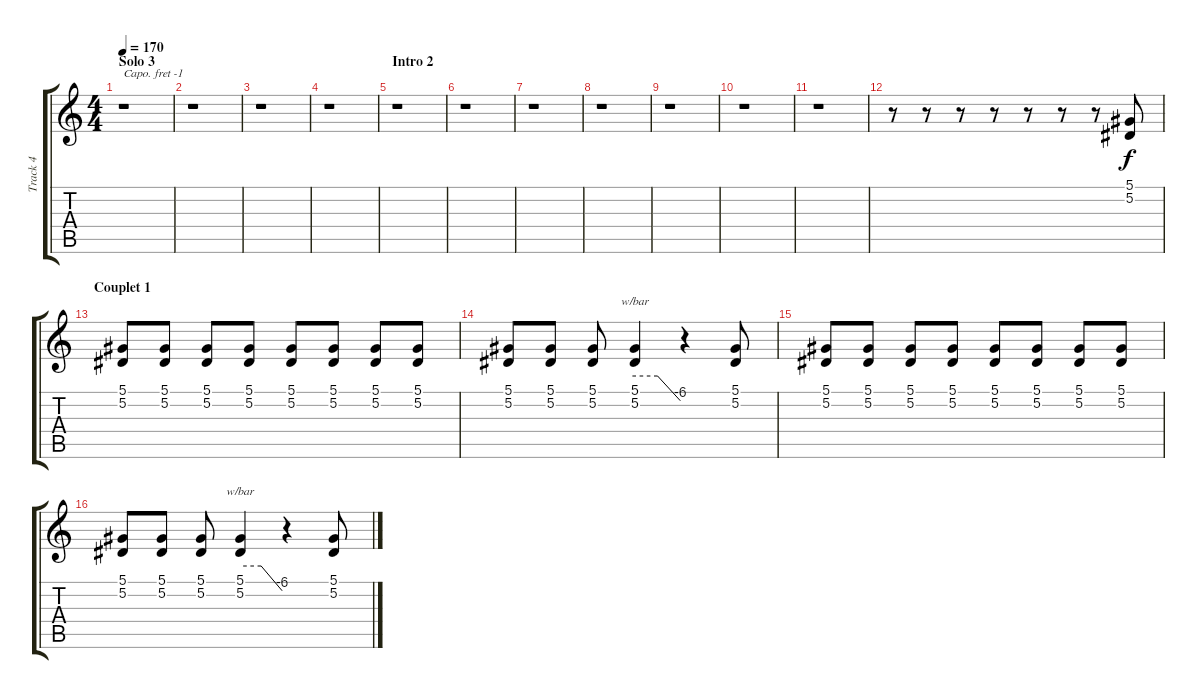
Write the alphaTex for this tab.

\track ("Track 4" "Track 4") {instrument altosax}
\staff {score tabs}
\capo -1
\tuning (E4 B3 G3 D3 A2 E2) {hide}
\ts (4 4)
\section ("" "Solo 3")
\tempo 170
\clef g2
\ks c
r.1{dy f} |
r.1 |
r.1 |
r.1 |
\section ("" "Intro 2")
r.1 |
r.1 |
r.1 |
r.1 |
r.1 |
r.1 |
r.1 |
r.8 r.8 r.8 r.8 r.8 r.8 r.8 (5.1 5.2).8 |
\section ("" "Couplet 1")
(5.1 5.2).8 (5.1 5.2).8 (5.1 5.2).8 (5.1 5.2).8 (5.1 5.2).8 (5.1 5.2).8 (5.1 5.2).8 (5.1 5.2).8 |
(5.1 5.2).8 (5.1 5.2).8 (5.1 5.2).8 (5.1 5.2).4{tbe (custom default 0 0 30 0 60 -24)} r.4 (5.1 5.2).8 |
(5.1 5.2).8 (5.1 5.2).8 (5.1 5.2).8 (5.1 5.2).8 (5.1 5.2).8 (5.1 5.2).8 (5.1 5.2).8 (5.1 5.2).8 |
(5.1 5.2).8 (5.1 5.2).8 (5.1 5.2).8 (5.1 5.2).4{tbe (custom default 0 0 30 0 60 -24)} r.4 (5.1 5.2).8
